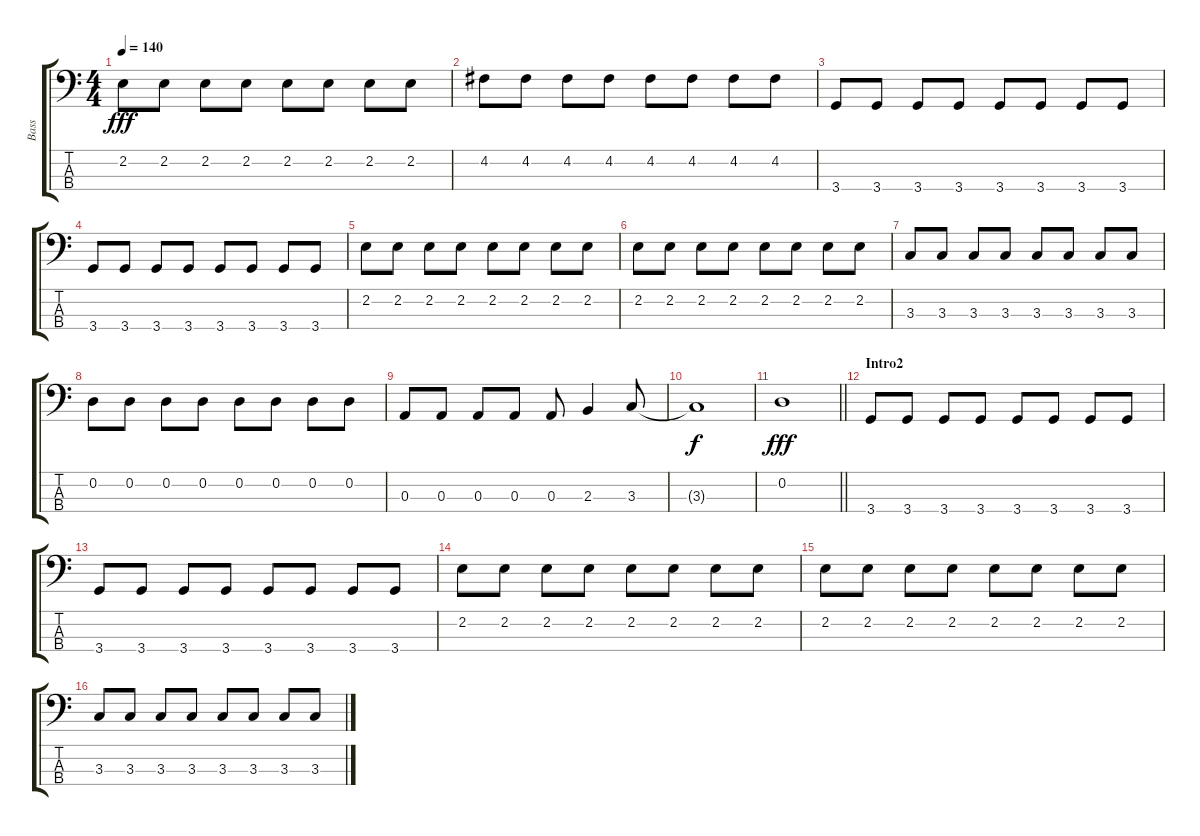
\track ("Bass" "Bass") {instrument electricbassfinger}
\staff {score tabs}
\tuning (G2 D2 A1 E1) {hide}
\ts (4 4)
\tempo 140
\clef f4
\ks c
2.2.8{dy fff} 2.2.8 2.2.8 2.2.8 2.2.8 2.2.8 2.2.8 2.2.8 |
4.2.8 4.2.8 4.2.8 4.2.8 4.2.8 4.2.8 4.2.8 4.2.8 |
3.4.8 3.4.8 3.4.8 3.4.8 3.4.8 3.4.8 3.4.8 3.4.8 |
3.4.8 3.4.8 3.4.8 3.4.8 3.4.8 3.4.8 3.4.8 3.4.8 |
2.2.8 2.2.8 2.2.8 2.2.8 2.2.8 2.2.8 2.2.8 2.2.8 |
2.2.8 2.2.8 2.2.8 2.2.8 2.2.8 2.2.8 2.2.8 2.2.8 |
3.3.8 3.3.8 3.3.8 3.3.8 3.3.8 3.3.8 3.3.8 3.3.8 |
0.2.8 0.2.8 0.2.8 0.2.8 0.2.8 0.2.8 0.2.8 0.2.8 |
0.3.8 0.3.8 0.3.8 0.3.8 0.3.8 2.3.4 3.3.8 |
3.3{t}.1{dy f} |
\barLineRight lightlight
0.2.1{dy fff} |
\section ("" "Intro2")
3.4.8 3.4.8 3.4.8 3.4.8 3.4.8 3.4.8 3.4.8 3.4.8 |
3.4.8 3.4.8 3.4.8 3.4.8 3.4.8 3.4.8 3.4.8 3.4.8 |
2.2.8 2.2.8 2.2.8 2.2.8 2.2.8 2.2.8 2.2.8 2.2.8 |
2.2.8 2.2.8 2.2.8 2.2.8 2.2.8 2.2.8 2.2.8 2.2.8 |
3.3.8 3.3.8 3.3.8 3.3.8 3.3.8 3.3.8 3.3.8 3.3.8
